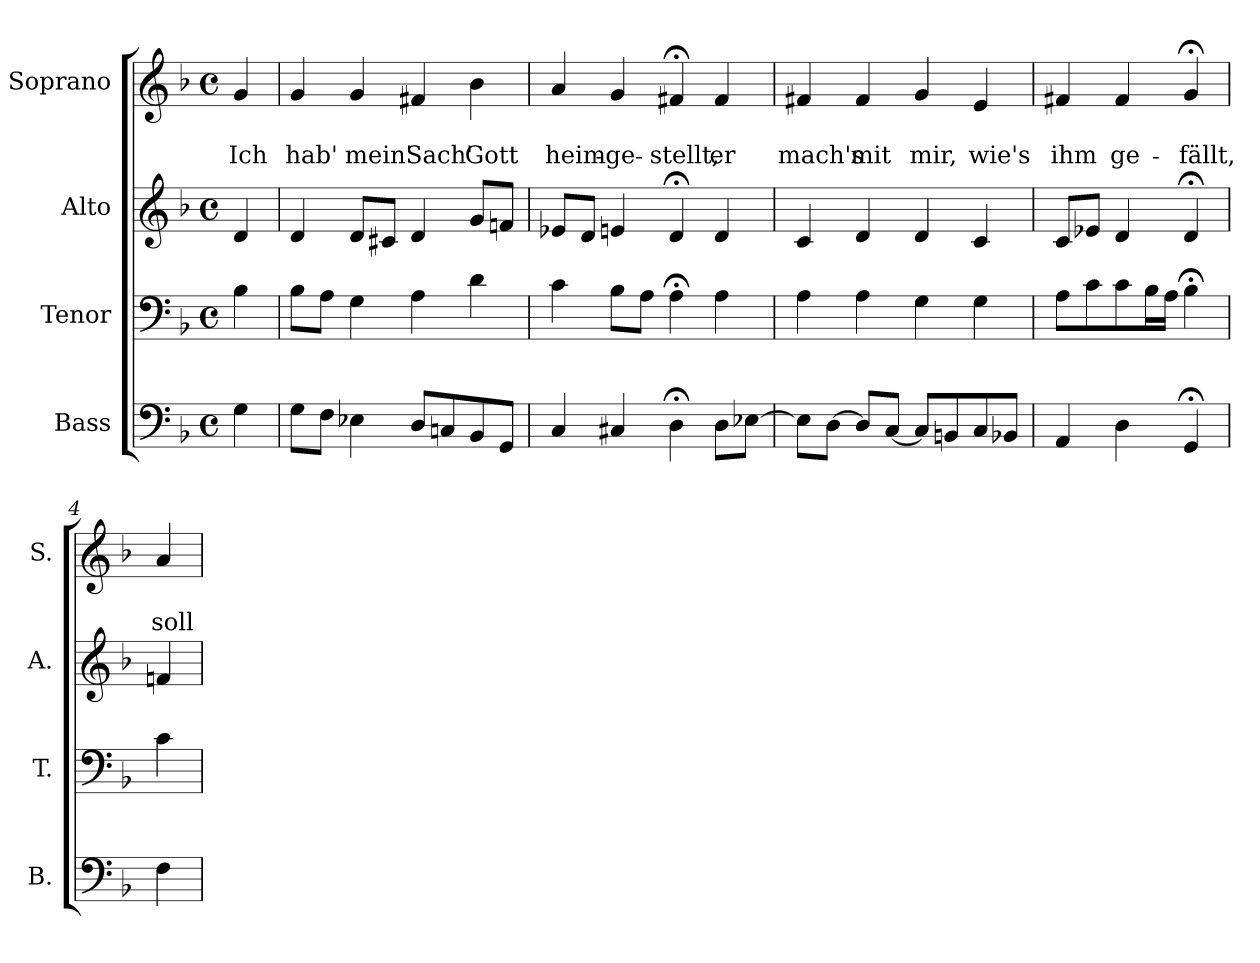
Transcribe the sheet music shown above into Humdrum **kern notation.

**kern	**kern	**kern	**kern	**text	**text
*part4	*part3	*part2	*part1	*part1	*part1
*staff4	*staff3	*staff2	*staff1	*staff1	*staff1
*I"Bass	*I"Tenor	*I"Alto	*I"Soprano	*	*
*I'B.	*I'T.	*I'A.	*I'S.	*	*
*clefF4	*clefF4	*clefG2	*clefG2	*	*
*k[b-]	*k[b-]	*k[b-]	*k[b-]	*	*
*F:	*F:	*F:	*d:	*	*
*M4/4	*M4/4	*M4/4	*M4/4	*	*
*met(c)	*met(c)	*met(c)	*met(c)	*	*
=	=	=	=	=	=
4G\	4B-\	4d/	4g/	.	Ich
=1	=1	=1	=1	=1	=1
8G\L	8B-\L	4d/	4g/	.	hab'
8F\J	8A\J	.	.	.	.
4E-X\	4G\	8d/L	4g/	.	mein'
.	.	8c#X/J	.	.	.
8D/L	4A\	4d/	4f#X/	.	Sach'
8Cn/	.	.	.	.	.
8BB-/	4d\	8g/L	4b-\	.	Gott
8GG/J	.	8fn/J	.	.	.
=2	=2	=2	=2	=2	=2
4C/	4c\	8e-X/L	4a/	.	heim-
.	.	8d/J	.	.	.
4C#X/	8B-\L	4en/	4g/	.	-ge-
.	8A\J	.	.	.	.
4D;<\	4A;<\	4d;</	4f#X;</	.	-stellt,
8D\L	4A\	4d/	4f#/	.	er
[8E-X\J	.	.	.	.	.
=3	=3	=3	=3	=3	=3
8E-\L]	4A\	4c/	4f#X/	.	mach's
[8D\J	.	.	.	.	.
8D/L]	4A\	4d/	4f#/	.	mit
[8C/J	.	.	.	.	.
8C/L]	4G\	4d/	4g/	.	mir,
8BBn/	.	.	.	.	.
8C/	4G\	4c/	4e/	.	wie's
8BB-X/J	.	.	.	.	.
=4	=4	=4	=4	=4	=4
4AA/	8A\L	8c/L	4f#X/	.	ihm
.	8c\	8e-X/J	.	.	.
4D\	8c\	4d/	4f#/	.	ge-
.	16B-\L	.	.	.	.
.	16A\JJ	.	.	.	.
4GG;</	4B-;<\	4d;</	4g;</	.	-fällt,
!!LO:LB:g=z
=4a	=4a	=4a	=4a	=4a	=4a
4F\	4c\	4fn/	4a/	.	soll
=	=	=	=	=	=
*-	*-	*-	*-	*-	*-
